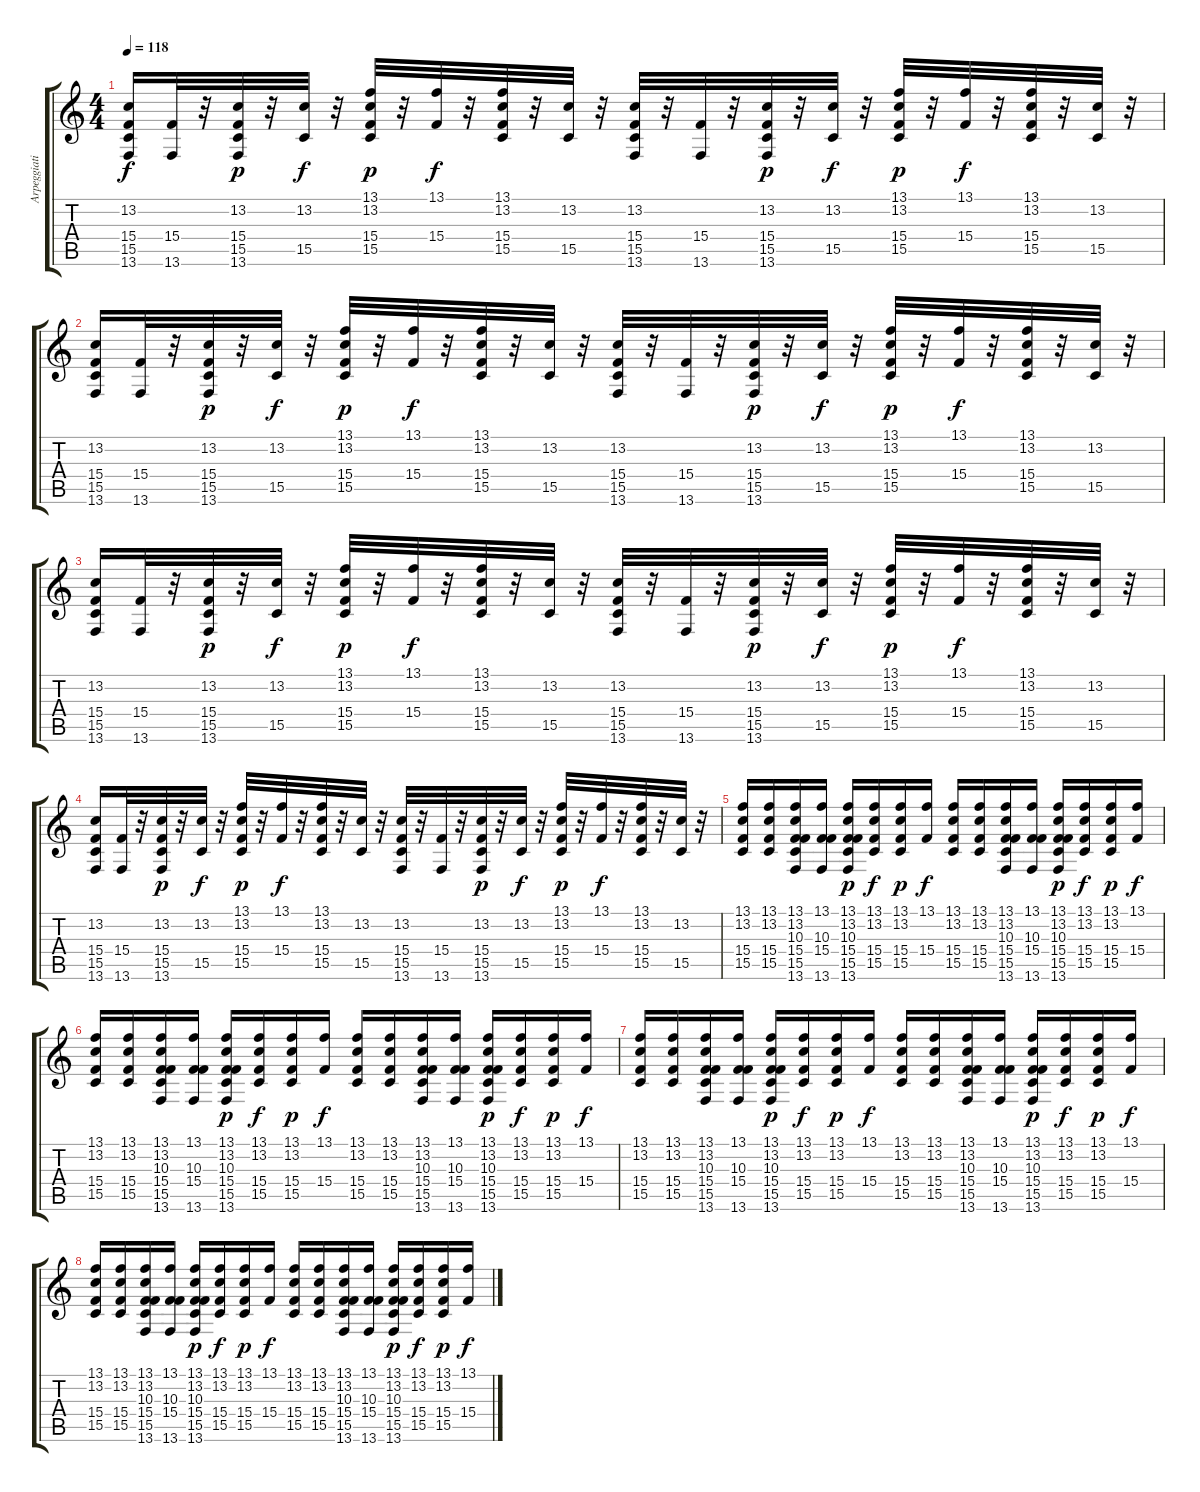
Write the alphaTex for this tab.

\track ("Arpeggiation" "Arpeggiati") {instrument accordion}
\staff {score tabs}
\tuning (E4 B3 G3 D3 A2 E2) {hide}
\ts (4 4)
\tempo 118
\clef g2
\ks c
(13.2 15.4 15.5 13.6).16{dy f} (15.4 13.6).32 r.32 (13.2 15.4 15.5 13.6).32{dy p} r.32 (13.2 15.5).32{dy f} r.32 (13.1 13.2 15.4 15.5).32{dy p} r.32 (13.1 15.4).32{dy f} r.32 (13.1 13.2 15.4 15.5).32 r.32 (13.2 15.5).32 r.32 (13.2 15.4 15.5 13.6).32 r.32 (15.4 13.6).32 r.32 (13.2 15.4 15.5 13.6).32{dy p} r.32 (13.2 15.5).32{dy f} r.32 (13.1 13.2 15.4 15.5).32{dy p} r.32 (13.1 15.4).32{dy f} r.32 (13.1 13.2 15.4 15.5).32 r.32 (13.2 15.5).32 r.32 |
(13.2 15.4 15.5 13.6).16 (15.4 13.6).32 r.32 (13.2 15.4 15.5 13.6).32{dy p} r.32 (13.2 15.5).32{dy f} r.32 (13.1 13.2 15.4 15.5).32{dy p} r.32 (13.1 15.4).32{dy f} r.32 (13.1 13.2 15.4 15.5).32 r.32 (13.2 15.5).32 r.32 (13.2 15.4 15.5 13.6).32 r.32 (15.4 13.6).32 r.32 (13.2 15.4 15.5 13.6).32{dy p} r.32 (13.2 15.5).32{dy f} r.32 (13.1 13.2 15.4 15.5).32{dy p} r.32 (13.1 15.4).32{dy f} r.32 (13.1 13.2 15.4 15.5).32 r.32 (13.2 15.5).32 r.32 |
(13.2 15.4 15.5 13.6).16 (15.4 13.6).32 r.32 (13.2 15.4 15.5 13.6).32{dy p} r.32 (13.2 15.5).32{dy f} r.32 (13.1 13.2 15.4 15.5).32{dy p} r.32 (13.1 15.4).32{dy f} r.32 (13.1 13.2 15.4 15.5).32 r.32 (13.2 15.5).32 r.32 (13.2 15.4 15.5 13.6).32 r.32 (15.4 13.6).32 r.32 (13.2 15.4 15.5 13.6).32{dy p} r.32 (13.2 15.5).32{dy f} r.32 (13.1 13.2 15.4 15.5).32{dy p} r.32 (13.1 15.4).32{dy f} r.32 (13.1 13.2 15.4 15.5).32 r.32 (13.2 15.5).32 r.32 |
(13.2 15.4 15.5 13.6).16 (15.4 13.6).32 r.32 (13.2 15.4 15.5 13.6).32{dy p} r.32 (13.2 15.5).32{dy f} r.32 (13.1 13.2 15.4 15.5).32{dy p} r.32 (13.1 15.4).32{dy f} r.32 (13.1 13.2 15.4 15.5).32 r.32 (13.2 15.5).32 r.32 (13.2 15.4 15.5 13.6).32 r.32 (15.4 13.6).32 r.32 (13.2 15.4 15.5 13.6).32{dy p} r.32 (13.2 15.5).32{dy f} r.32 (13.1 13.2 15.4 15.5).32{dy p} r.32 (13.1 15.4).32{dy f} r.32 (13.1 13.2 15.4 15.5).32 r.32 (13.2 15.5).32 r.32 |
(13.1 13.2 15.4 15.5).16 (13.1 13.2 15.4 15.5).16 (13.1 13.2 10.3 15.4 15.5 13.6).16 (13.1 10.3 15.4 13.6).16 (13.1 13.2 10.3 15.4 15.5 13.6).16{dy p} (13.1 13.2 15.4 15.5).16{dy f} (13.1 13.2 15.4 15.5).16{dy p} (13.1 15.4).16{dy f} (13.1 13.2 15.4 15.5).16 (13.1 13.2 15.4 15.5).16 (13.1 13.2 10.3 15.4 15.5 13.6).16 (13.1 10.3 15.4 13.6).16 (13.1 13.2 10.3 15.4 15.5 13.6).16{dy p} (13.1 13.2 15.4 15.5).16{dy f} (13.1 13.2 15.4 15.5).16{dy p} (13.1 15.4).16{dy f} |
(13.1 13.2 15.4 15.5).16 (13.1 13.2 15.4 15.5).16 (13.1 13.2 10.3 15.4 15.5 13.6).16 (13.1 10.3 15.4 13.6).16 (13.1 13.2 10.3 15.4 15.5 13.6).16{dy p} (13.1 13.2 15.4 15.5).16{dy f} (13.1 13.2 15.4 15.5).16{dy p} (13.1 15.4).16{dy f} (13.1 13.2 15.4 15.5).16 (13.1 13.2 15.4 15.5).16 (13.1 13.2 10.3 15.4 15.5 13.6).16 (13.1 10.3 15.4 13.6).16 (13.1 13.2 10.3 15.4 15.5 13.6).16{dy p} (13.1 13.2 15.4 15.5).16{dy f} (13.1 13.2 15.4 15.5).16{dy p} (13.1 15.4).16{dy f} |
(13.1 13.2 15.4 15.5).16 (13.1 13.2 15.4 15.5).16 (13.1 13.2 10.3 15.4 15.5 13.6).16 (13.1 10.3 15.4 13.6).16 (13.1 13.2 10.3 15.4 15.5 13.6).16{dy p} (13.1 13.2 15.4 15.5).16{dy f} (13.1 13.2 15.4 15.5).16{dy p} (13.1 15.4).16{dy f} (13.1 13.2 15.4 15.5).16 (13.1 13.2 15.4 15.5).16 (13.1 13.2 10.3 15.4 15.5 13.6).16 (13.1 10.3 15.4 13.6).16 (13.1 13.2 10.3 15.4 15.5 13.6).16{dy p} (13.1 13.2 15.4 15.5).16{dy f} (13.1 13.2 15.4 15.5).16{dy p} (13.1 15.4).16{dy f} |
(13.1 13.2 15.4 15.5).16 (13.1 13.2 15.4 15.5).16 (13.1 13.2 10.3 15.4 15.5 13.6).16 (13.1 10.3 15.4 13.6).16 (13.1 13.2 10.3 15.4 15.5 13.6).16{dy p} (13.1 13.2 15.4 15.5).16{dy f} (13.1 13.2 15.4 15.5).16{dy p} (13.1 15.4).16{dy f} (13.1 13.2 15.4 15.5).16 (13.1 13.2 15.4 15.5).16 (13.1 13.2 10.3 15.4 15.5 13.6).16 (13.1 10.3 15.4 13.6).16 (13.1 13.2 10.3 15.4 15.5 13.6).16{dy p} (13.1 13.2 15.4 15.5).16{dy f} (13.1 13.2 15.4 15.5).16{dy p} (13.1 15.4).16{dy f}
